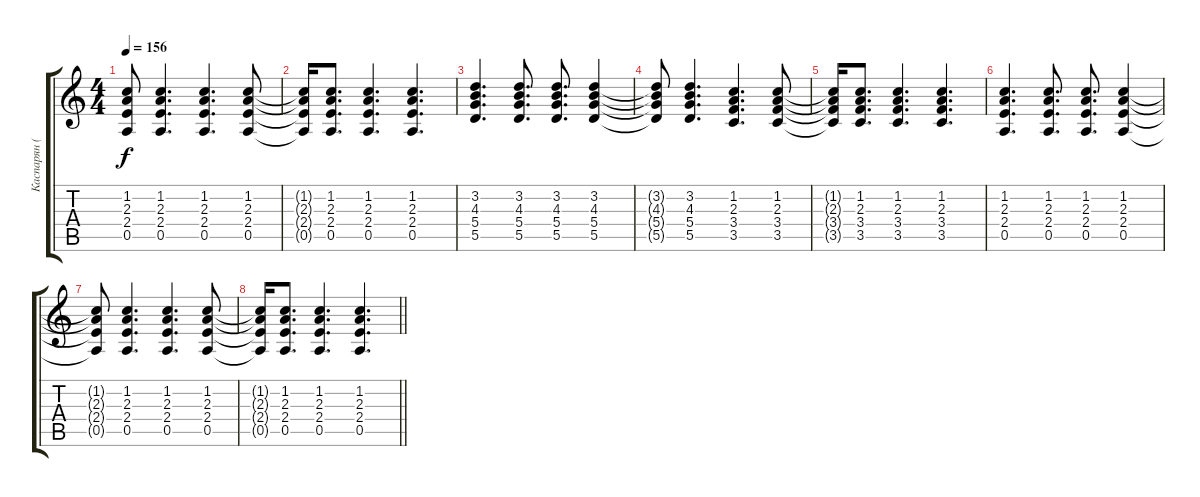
\track ("Каспарян (Ритм)" "Каспарян (") {instrument acousticguitarnylon}
\staff {score tabs}
\tuning (E4 B3 G3 D3 A2 E2) {hide}
\ts (4 4)
\tempo 156
\clef g2
\ks c
(1.2{t} 2.3{t} 2.4{t} 0.5{t}).8{dy f} (1.2 2.3 2.4 0.5).4{d} (1.2 2.3 2.4 0.5).4{d} (1.2 2.3 2.4 0.5).8{volume 2} |
(1.2{t} 2.3{t} 2.4{t} 0.5{t}).16 (1.2 2.3 2.4 0.5).8{d} (1.2 2.3 2.4 0.5).4{d} (1.2 2.3 2.4 0.5).4{d} |
(3.2 4.3 5.4 5.5).4{d} (3.2 4.3 5.4 5.5).8{d} (3.2 4.3 5.4 5.5).8{d} (3.2 4.3 5.4 5.5).4 |
(3.2{t} 4.3{t} 5.4{t} 5.5{t}).8 (3.2 4.3 5.4 5.5).4{d} (1.2 2.3 3.4 3.5).4{d} (1.2 2.3 3.4 3.5).8 |
(1.2{t} 2.3{t} 3.4{t} 3.5{t}).16 (1.2 2.3 3.4 3.5).8{d} (1.2 2.3 3.4 3.5).4{d} (1.2 2.3 3.4 3.5).4{d} |
(1.2 2.3 2.4 0.5).4{d volume 0} (1.2 2.3 2.4 0.5).8{d} (1.2 2.3 2.4 0.5).8{d} (1.2 2.3 2.4 0.5).4 |
(1.2{t} 2.3{t} 2.4{t} 0.5{t}).8 (1.2 2.3 2.4 0.5).4{d} (1.2 2.3 2.4 0.5).4{d} (1.2 2.3 2.4 0.5).8 |
\barLineRight lightlight
(1.2{t} 2.3{t} 2.4{t} 0.5{t}).16 (1.2 2.3 2.4 0.5).8{d} (1.2 2.3 2.4 0.5).4{d} (1.2 2.3 2.4 0.5).4{d}
